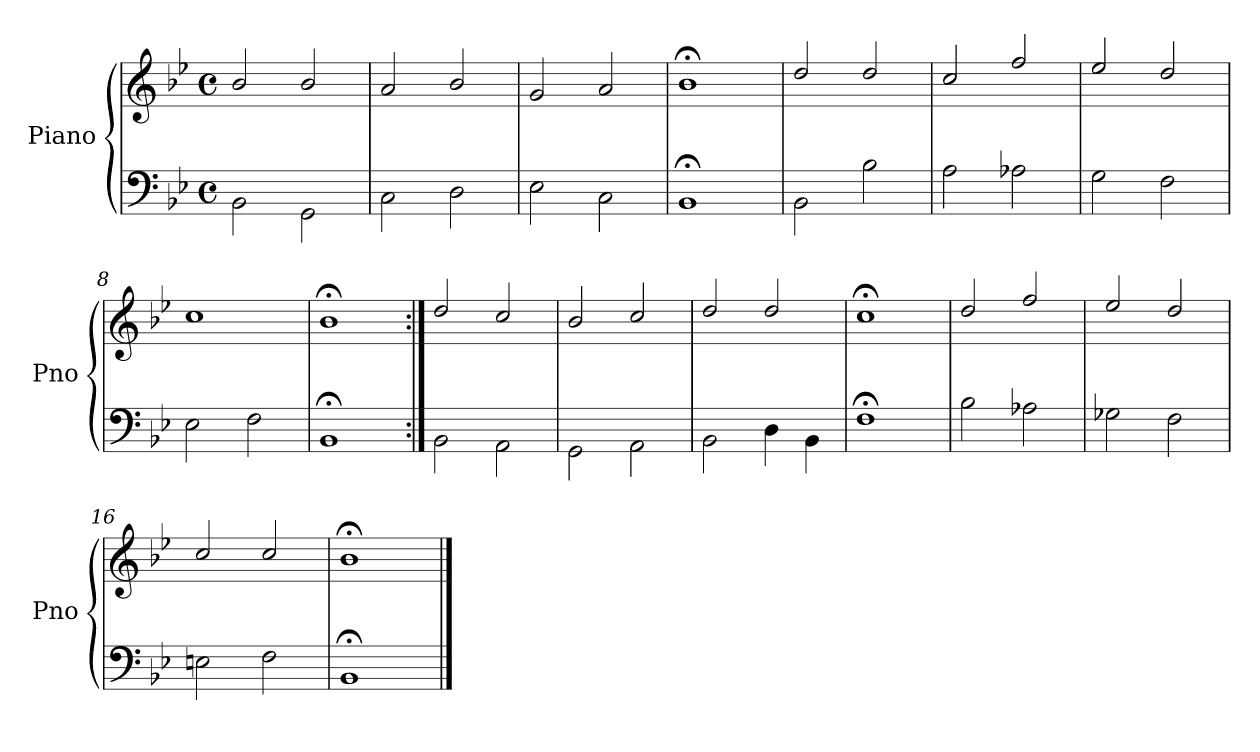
**kern	**kern
*part1	*part1
*staff2	*staff1
*I"Piano	*
*I'Pno	*
*clefF4	*clefG2
*k[b-e-]	*k[b-e-]
*B-:	*B-:
*M4/4	*M4/4
*met(c)	*met(c)
=1	=1
2BB-\	2b-/
2GG\	2b-/
=2	=2
2C\	2a/
2D\	2b-/
=3	=3
2E-\	2g/
2C\	2a/
=4	=4
1BB-;\	1b-;</
=5	=5
2BB-\	2dd/
2B-\	2dd/
=6	=6
2A\	2cc/
2A-X\	2ff/
=7	=7
2G\	2ee-/
2F\	2dd/
=8	=8
2E-\	1cc/
2F\	.
=9	=9
1BB-;\	1b-;</
!!LO:LB:g=z
=10:|!	=10:|!
2BB-\	2dd/
2AA\	2cc/
=11	=11
2GG\	2b-/
2AA\	2cc/
=12	=12
2BB-\	2dd/
4D\	2dd/
4BB-\	.
=13	=13
1F;\	1cc;</
=14	=14
2B-\	2dd/
2A-X\	2ff/
=15	=15
2G-X\	2ee-/
2F\	2dd/
=16	=16
2En\	2cc/
2F\	2cc/
=17	=17
1BB-;\	1b-;</
==	==
*-	*-
